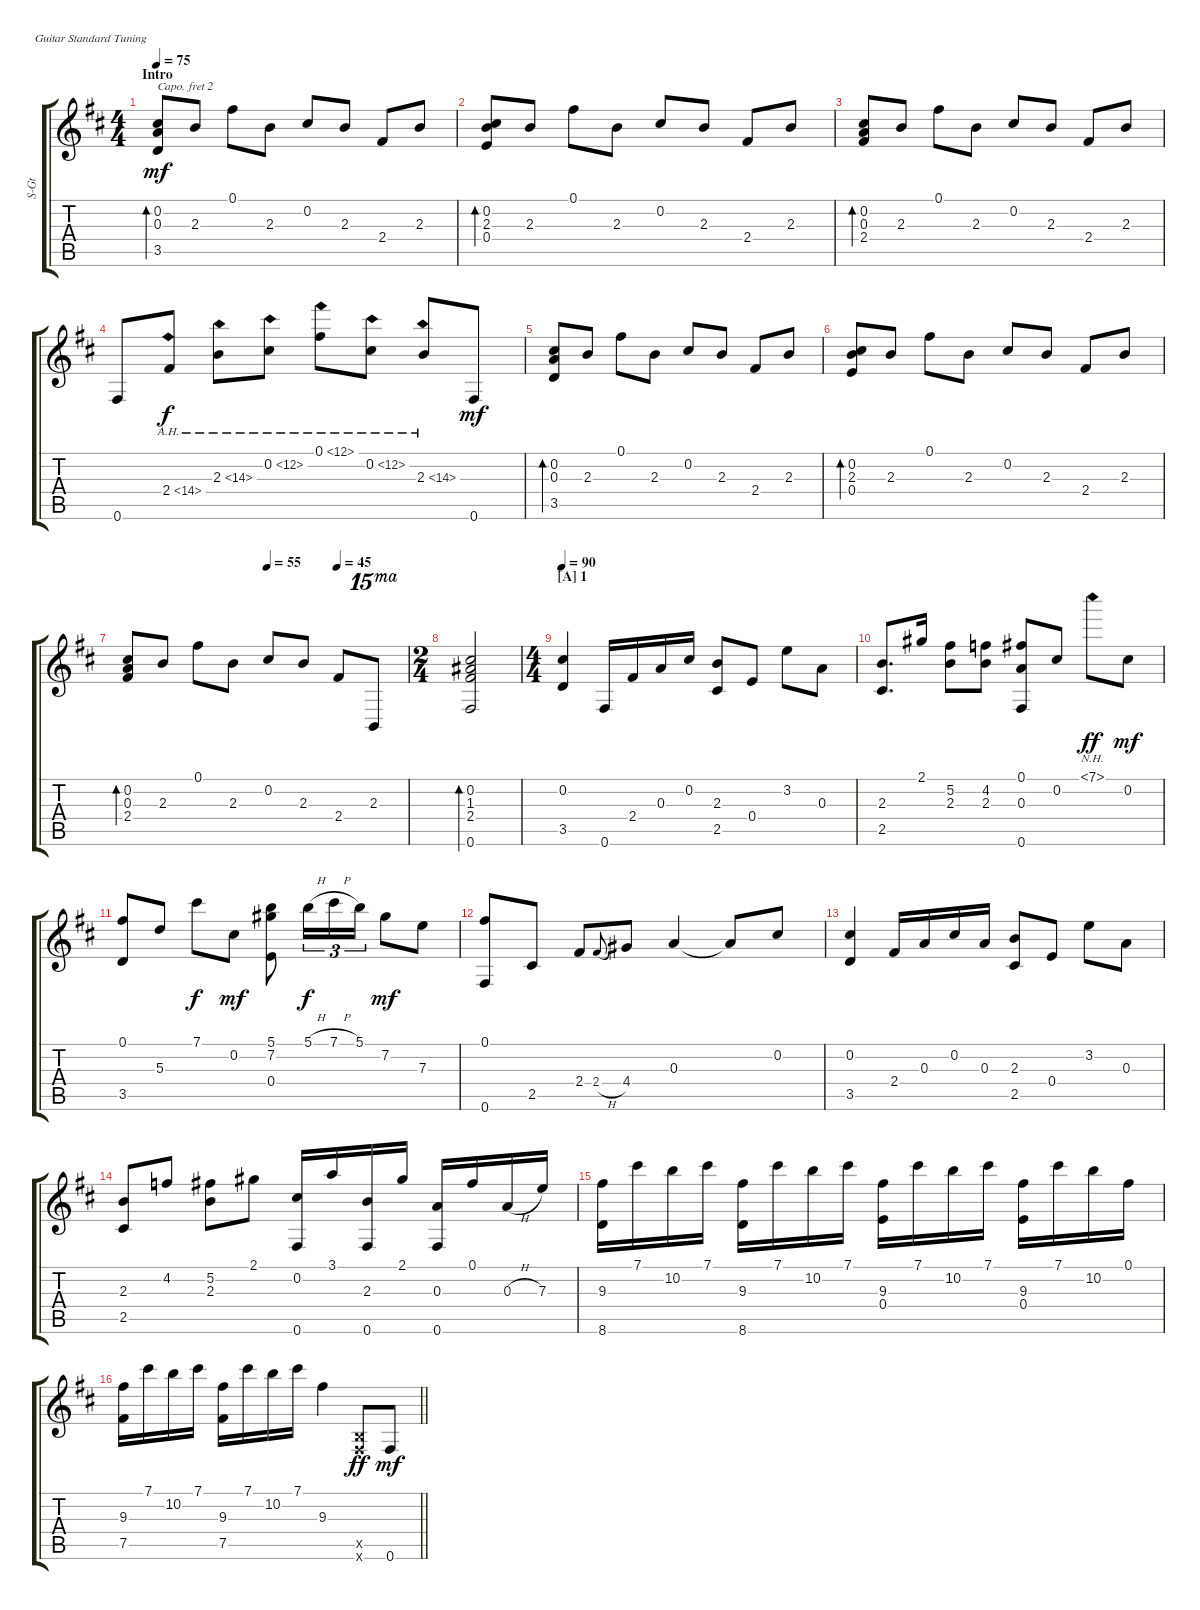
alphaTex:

\bracketExtendMode groupsimilarinstruments
\track ("Guitar" "S-Gt") {instrument acousticguitarsteel}
\staff {score tabs}
\capo 2
\tuning (E4 B3 G3 D3 A2 E2)
\ts (4 4)
\beaming (8 2 2 2 2)
\section ("" "Intro")
\tempo 75
\clef g2
\ks d
(0.2{acc forcenatural} 0.3{acc forcenatural} 3.5{acc forcenatural}).8{bd 60 dy mf instrument acousticguitarsteel beam Up} 2.3{acc forcenatural}.8{beam Up} 0.1{acc forcenatural}.8{beam Down} 2.3{acc forcenatural}.8{beam Down} 0.2{acc forcenatural}.8{beam Up} 2.3{acc forcenatural}.8{beam Up} 2.4{acc forcenatural}.8{beam Up} 2.3{acc forcenatural}.8{beam Up} |
(0.2{acc forcenatural} 2.3{acc forcenatural} 0.4{acc forcenatural}).8{bd 60 beam Up} 2.3{acc forcenatural}.8{beam Up} 0.1{acc forcenatural}.8{beam Down} 2.3{acc forcenatural}.8{beam Down} 0.2{acc forcenatural}.8{beam Up} 2.3{acc forcenatural}.8{beam Up} 2.4{acc forcenatural}.8{beam Up} 2.3{acc forcenatural}.8{beam Up} |
(0.2{acc forcenatural} 0.3{acc forcenatural} 2.4{acc forcenatural}).8{bd 60 beam Up} 2.3{acc forcenatural}.8{beam Up} 0.1{acc forcenatural}.8{beam Down} 2.3{acc forcenatural}.8{beam Down} 0.2{acc forcenatural}.8{beam Up} 2.3{acc forcenatural}.8{beam Up} 2.4{acc forcenatural}.8{beam Up} 2.3{acc forcenatural}.8{beam Up} |
0.6{acc forcenatural}.8{beam Up} 2.4{ah 12 acc forcenatural}.8{dy f beam Up} 2.3{ah 12 acc forcenatural}.8{beam Down} 0.2{ah 12 acc forcenatural}.8{beam Down} 0.1{ah 12 acc forcenatural}.8{beam Down} 0.2{ah 12 acc forcenatural}.8{beam Down} 2.3{ah 12 acc forcenatural}.8{beam Up} 0.6{acc forcenatural}.8{dy mf beam Up} |
(0.2{acc forcenatural} 0.3{acc forcenatural} 3.5{acc forcenatural}).8{bd 60 beam Up} 2.3{acc forcenatural}.8{beam Up} 0.1{acc forcenatural}.8{beam Down} 2.3{acc forcenatural}.8{beam Down} 0.2{acc forcenatural}.8{beam Up} 2.3{acc forcenatural}.8{beam Up} 2.4{acc forcenatural}.8{beam Up} 2.3{acc forcenatural}.8{beam Up} |
(0.2{acc forcenatural} 2.3{acc forcenatural} 0.4{acc forcenatural}).8{bd 60 beam Up} 2.3{acc forcenatural}.8{beam Up} 0.1{acc forcenatural}.8{beam Down} 2.3{acc forcenatural}.8{beam Down} 0.2{acc forcenatural}.8{beam Up} 2.3{acc forcenatural}.8{beam Up} 2.4{acc forcenatural}.8{beam Up} 2.3{acc forcenatural}.8{beam Up} |
\tempo (55 0.5)
\tempo (45 0.75)
(0.2{acc forcenatural} 0.3{acc forcenatural} 2.4{acc forcenatural}).8{bd 60 beam Up} 2.3{acc forcenatural}.8{beam Up} 0.1{acc forcenatural}.8{beam Down} 2.3{acc forcenatural}.8{beam Down} 0.2{acc forcenatural}.8{beam Up} 2.3{acc forcenatural}.8{beam Up} 2.4{acc forcenatural}.8{beam Up} 2.3{acc forcenatural}.8{ot 15ma beam Up} |
\ts (2 4)
\beaming (8 2 2 2 2)
(0.2{acc forcenatural} 1.3{acc #} 2.4{acc forcenatural} 0.6{acc forcenatural}).2{bd 120 beam Up} |
\ts (4 4)
\beaming (8 2 2 2 2)
\section ("A" "1")
\tempo 90
(0.2{acc forcenatural} 3.5{acc forcenatural}).4{beam Up} 0.6{acc forcenatural}.16{beam Up} 2.4{acc forcenatural}.16{beam Up} 0.3{acc forcenatural}.16{beam Up} 0.2{acc forcenatural}.16{beam Up} (2.3{acc forcenatural} 2.5{acc forcenatural}).8{beam Up} 0.4{acc forcenatural}.8{beam Up} 3.2{acc forcenatural}.8{beam Down} 0.3{acc forcenatural}.8{beam Down} |
(2.3{acc forcenatural} 2.5{acc forcenatural}).8{d beam Up} 2.1{acc #}.16{beam Up} (5.2{acc forcenatural} 2.3{acc forcenatural}).8{beam Down} (4.2{acc b} 2.3{acc forcenatural}).8{beam Down} (0.1{acc forcenatural} 0.3{acc forcenatural} 0.6{acc forcenatural}).8{beam Up} 0.2{acc forcenatural}.8{beam Up} 7.1{nh acc forcenatural}.8{dy ff beam Down} 0.2{acc forcenatural}.8{dy mf beam Down} |
(0.1{acc forcenatural} 3.5{acc forcenatural}).8{beam Up} 5.3{acc forcenatural}.8{beam Up} 7.1{acc forcenatural}.8{dy f beam Down} 0.2{acc forcenatural}.8{dy mf beam Down} (5.1{acc forcenatural} 7.2{acc #} 0.4{acc forcenatural}).8{beam Down} 5.1{h acc forcenatural}.16{tu (3 2) dy f beam Down} 7.1{h acc forcenatural}.16{tu (3 2) beam Down} 5.1{acc forcenatural}.16{tu (3 2) beam Down} 7.2{acc #}.8{dy mf beam Down} 7.3{acc forcenatural}.8{beam Down} |
(0.6{acc forcenatural} 0.1{acc forcenatural}).8{beam Up} 2.5{acc forcenatural}.8{beam Up} 2.4{acc forcenatural}.8{beam Up} 2.4{h acc forcenatural}.8{gr onbeat beam Up} 4.4{acc #}.8{beam Up} 0.3{acc forcenatural}.4{beam Up} 0.3{t acc forcenatural}.8{beam Up} 0.2{acc forcenatural}.8{beam Up} |
(0.2{acc forcenatural} 3.5{acc forcenatural}).4{beam Up} 2.4{acc forcenatural}.16{beam Up} 0.3{acc forcenatural}.16{beam Up} 0.2{acc forcenatural}.16{beam Up} 0.3{acc forcenatural}.16{beam Up} (2.3{acc forcenatural} 2.5{acc forcenatural}).8{beam Up} 0.4{acc forcenatural}.8{beam Up} 3.2{acc forcenatural}.8{beam Down} 0.3{acc forcenatural}.8{beam Down} |
(2.3{acc forcenatural} 2.5{acc forcenatural}).8{beam Up} 4.2{acc b}.8{beam Up} (5.2{acc forcenatural} 2.3{acc forcenatural}).8{beam Down} 2.1{acc #}.8{beam Down} (0.2{acc forcenatural} 0.6{acc forcenatural}).16{beam Up} 3.1{acc forcenatural}.16{beam Up} (2.3{acc forcenatural} 0.6{acc forcenatural}).16{beam Up} 2.1{acc #}.16{beam Up} (0.3{acc forcenatural} 0.6{acc forcenatural}).16{beam Up} 0.1{acc forcenatural}.16{beam Up} 0.3{h acc forcenatural}.16{beam Up} 7.3{acc forcenatural}.16{beam Up} |
(9.3{acc forcenatural} 8.6{acc forcenatural}).16{beam Down} 7.1{acc forcenatural}.16{beam Down} 10.2{acc forcenatural}.16{beam Down} 7.1{acc forcenatural}.16{beam Down} (9.3{acc forcenatural} 8.6{acc forcenatural}).16{beam Down} 7.1{acc forcenatural}.16{beam Down} 10.2{acc forcenatural}.16{beam Down} 7.1{acc forcenatural}.16{beam Down} (9.3{acc forcenatural} 0.4{acc forcenatural}).16{beam Down} 7.1{acc forcenatural}.16{beam Down} 10.2{acc forcenatural}.16{beam Down} 7.1{acc forcenatural}.16{beam Down} (9.3{acc forcenatural} 0.4{acc forcenatural}).16{beam Down} 7.1{acc forcenatural}.16{beam Down} 10.2{acc forcenatural}.16{beam Down} 0.1{acc forcenatural}.16{beam Down} |
\barLineRight lightlight
(9.3{acc forcenatural} 7.5{acc forcenatural}).16{beam Down} 7.1{acc forcenatural}.16{beam Down} 10.2{acc forcenatural}.16{beam Down} 7.1{acc forcenatural}.16{beam Down} (9.3{acc forcenatural} 7.5{acc forcenatural}).16{beam Down} 7.1{acc forcenatural}.16{beam Down} 10.2{acc forcenatural}.16{beam Down} 7.1{acc forcenatural}.16{beam Down} 9.3{acc forcenatural}.4{beam Down} (0.6{x acc forcenatural} 0.5{x acc forcenatural}).8{dy ff beam Up} 0.6{acc forcenatural}.8{dy mf beam Up}
